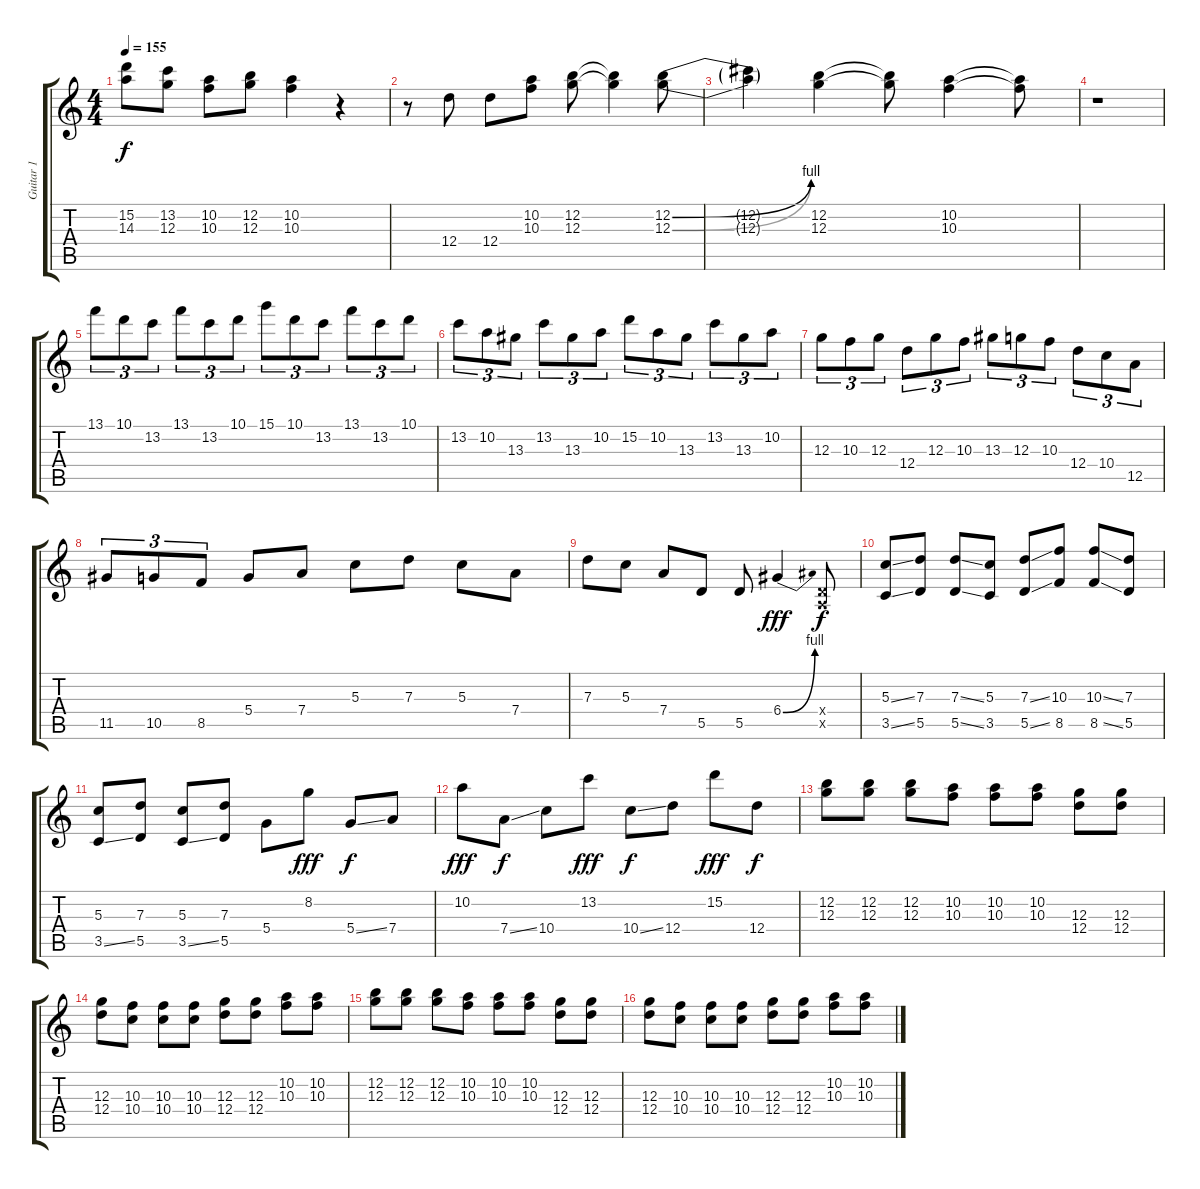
\track ("Guitar 1" "Guitar 1") {instrument acousticguitarsteel}
\staff {score tabs}
\tuning (E4 B3 G3 D3 A2 D2) {hide}
\ts (4 4)
\tempo 155
\clef g2
\ks c
(15.2{t} 14.3{t}).8{dy f} (13.2 12.3).8 (10.2 10.3).8 (12.2 12.3).8 (10.2 10.3).4 r.4 |
r.8 12.4.8 12.4.8 (10.2 10.3).8 (12.2 12.3).8 (12.2{t} 12.3{t}).4 (12.2{be (bend 0 0 60 4)} 12.3{be (bend 0 0 60 4)}).8 |
(12.2{t} 12.3{t}).4 (12.2 12.3).4 (12.2{t} 12.3{t}).8 (10.2 10.3).4 (10.2{t} 10.3{t}).8 |
r.1 |
13.1.8{tu (3 2)} 10.1.8{tu (3 2)} 13.2.8{tu (3 2)} 13.1.8{tu (3 2)} 13.2.8{tu (3 2)} 10.1.8{tu (3 2)} 15.1.8{tu (3 2)} 10.1.8{tu (3 2)} 13.2.8{tu (3 2)} 13.1.8{tu (3 2)} 13.2.8{tu (3 2)} 10.1.8{tu (3 2)} |
13.2.8{tu (3 2)} 10.2.8{tu (3 2)} 13.3.8{tu (3 2)} 13.2.8{tu (3 2)} 13.3.8{tu (3 2)} 10.2.8{tu (3 2)} 15.2.8{tu (3 2)} 10.2.8{tu (3 2)} 13.3.8{tu (3 2)} 13.2.8{tu (3 2)} 13.3.8{tu (3 2)} 10.2.8{tu (3 2)} |
12.3.8{tu (3 2)} 10.3.8{tu (3 2)} 12.3.8{tu (3 2)} 12.4.8{tu (3 2)} 12.3.8{tu (3 2)} 10.3.8{tu (3 2)} 13.3.8{tu (3 2)} 12.3.8{tu (3 2)} 10.3.8{tu (3 2)} 12.4.8{tu (3 2)} 10.4.8{tu (3 2)} 12.5.8{tu (3 2)} |
11.5.8{tu (3 2)} 10.5.8{tu (3 2)} 8.5.8{tu (3 2)} 5.4.8 7.4.8 5.3.8 7.3.8 5.3.8 7.4.8 |
7.3.8 5.3.8 7.4.8 5.5.8 5.5.8 6.4{be (bend 0 0 60 4)}.4{dy fff} (0.4{x} 0.5{x}).8{dy f} |
(5.3{ss} 3.5{ss}).8 (7.3 5.5).8 (7.3{ss} 5.5{ss}).8 (5.3 3.5).8 (7.3{ss} 5.5{ss}).8 (10.3 8.5).8 (10.3{ss} 8.5{ss}).8 (7.3 5.5).8 |
(5.3 3.5{ss}).8 (7.3 5.5).8 (5.3 3.5{ss}).8 (7.3 5.5).8 5.4.8 8.2.8{dy fff} 5.4{ss}.8{dy f} 7.4.8 |
10.2.8{dy fff} 7.4{ss}.8{dy f} 10.4.8 13.2.8{dy fff} 10.4{ss}.8{dy f} 12.4.8 15.2.8{dy fff} 12.4.8{dy f} |
(12.2 12.3).8 (12.2 12.3).8 (12.2 12.3).8 (10.2 10.3).8 (10.2 10.3).8 (10.2 10.3).8 (12.3 12.4).8 (12.3 12.4).8 |
(12.3 12.4).8 (10.3 10.4).8 (10.3 10.4).8 (10.3 10.4).8 (12.3 12.4).8 (12.3 12.4).8 (10.2 10.3).8 (10.2 10.3).8 |
(12.2 12.3).8 (12.2 12.3).8 (12.2 12.3).8 (10.2 10.3).8 (10.2 10.3).8 (10.2 10.3).8 (12.3 12.4).8 (12.3 12.4).8 |
(12.3 12.4).8 (10.3 10.4).8 (10.3 10.4).8 (10.3 10.4).8 (12.3 12.4).8 (12.3 12.4).8 (10.2 10.3).8 (10.2 10.3).8
